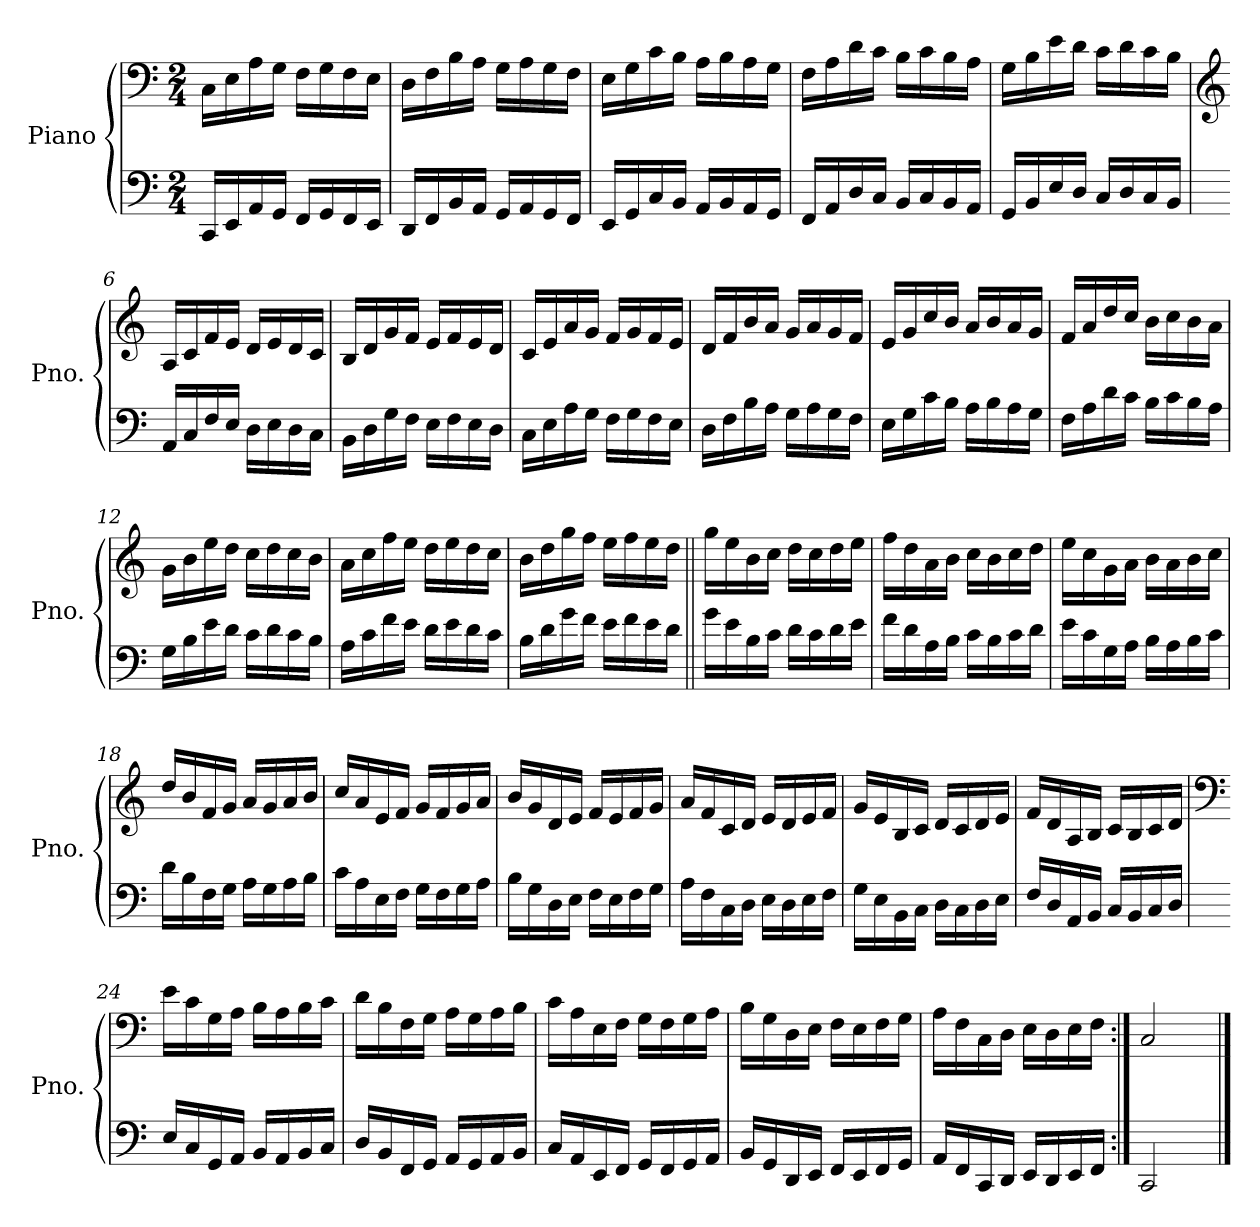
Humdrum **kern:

**kern	**kern
*part1	*part1
*staff2	*staff1
*I"Piano	*
*I'Pno.	*
*clefF4	*clefF4
*k[]	*k[]
*M2/4	*M2/4
*MM108	*MM108
=1	=1
16CC/LL	16C\LL
16EE/	16E\
16AA/	16A\
16GG/JJ	16G\JJ
16FF/LL	16F\LL
16GG/	16G\
16FF/	16F\
16EE/JJ	16E\JJ
=2	=2
16DD/LL	16D\LL
16FF/	16F\
16BB/	16B\
16AA/JJ	16A\JJ
16GG/LL	16G\LL
16AA/	16A\
16GG/	16G\
16FF/JJ	16F\JJ
=3	=3
16EE/LL	16E\LL
16GG/	16G\
16C/	16c\
16BB/JJ	16B\JJ
16AA/LL	16A\LL
16BB/	16B\
16AA/	16A\
16GG/JJ	16G\JJ
=4	=4
16FF/LL	16F\LL
16AA/	16A\
16D/	16d\
16C/JJ	16c\JJ
16BB/LL	16B\LL
16C/	16c\
16BB/	16B\
16AA/JJ	16A\JJ
=5	=5
16GG/LL	16G\LL
16BB/	16B\
16E/	16e\
16D/JJ	16d\JJ
16C/LL	16c\LL
16D/	16d\
16C/	16c\
16BB/JJ	16B\JJ
!!LO:LB:g=z
=6	=6
*	*clefG2
16AA/LL	16A/LL
16C/	16c/
16F/	16f/
16E/JJ	16e/JJ
16D\LL	16d/LL
16E\	16e/
16D\	16d/
16C\JJ	16c/JJ
=7	=7
16BB\LL	16B/LL
16D\	16d/
16G\	16g/
16F\JJ	16f/JJ
16E\LL	16e/LL
16F\	16f/
16E\	16e/
16D\JJ	16d/JJ
=8	=8
16C\LL	16c/LL
16E\	16e/
16A\	16a/
16G\JJ	16g/JJ
16F\LL	16f/LL
16G\	16g/
16F\	16f/
16E\JJ	16e/JJ
=9	=9
16D\LL	16d/LL
16F\	16f/
16B\	16b/
16A\JJ	16a/JJ
16G\LL	16g/LL
16A\	16a/
16G\	16g/
16F\JJ	16f/JJ
=10	=10
16E\LL	16e/LL
16G\	16g/
16c\	16cc/
16B\JJ	16b/JJ
16A\LL	16a/LL
16B\	16b/
16A\	16a/
16G\JJ	16g/JJ
!!LO:LB:g=z
=11	=11
16F\LL	16f/LL
16A\	16a/
16d\	16dd/
16c\JJ	16cc/JJ
16B\LL	16b\LL
16c\	16cc\
16B\	16b\
16A\JJ	16a\JJ
=12	=12
16G\LL	16g\LL
16B\	16b\
16e\	16ee\
16d\JJ	16dd\JJ
16c\LL	16cc\LL
16d\	16dd\
16c\	16cc\
16B\JJ	16b\JJ
=13	=13
16A\LL	16a\LL
16c\	16cc\
16f\	16ff\
16e\JJ	16ee\JJ
16d\LL	16dd\LL
16e\	16ee\
16d\	16dd\
16c\JJ	16cc\JJ
=14	=14
16B\LL	16b\LL
16d\	16dd\
16g\	16gg\
16f\JJ	16ff\JJ
16e\LL	16ee\LL
16f\	16ff\
16e\	16ee\
16d\JJ	16dd\JJ
=15||	=15||
16g\LL	16gg\LL
16e\	16ee\
16B\	16b\
16c\JJ	16cc\JJ
16d\LL	16dd\LL
16c\	16cc\
16d\	16dd\
16e\JJ	16ee\JJ
!!LO:LB:g=z
=16	=16
16f\LL	16ff\LL
16d\	16dd\
16A\	16a\
16B\JJ	16b\JJ
16c\LL	16cc\LL
16B\	16b\
16c\	16cc\
16d\JJ	16dd\JJ
=17	=17
16e\LL	16ee\LL
16c\	16cc\
16G\	16g\
16A\JJ	16a\JJ
16B\LL	16b\LL
16A\	16a\
16B\	16b\
16c\JJ	16cc\JJ
=18	=18
16d\LL	16dd/LL
16B\	16b/
16F\	16f/
16G\JJ	16g/JJ
16A\LL	16a/LL
16G\	16g/
16A\	16a/
16B\JJ	16b/JJ
=19	=19
16c\LL	16cc/LL
16A\	16a/
16E\	16e/
16F\JJ	16f/JJ
16G\LL	16g/LL
16F\	16f/
16G\	16g/
16A\JJ	16a/JJ
=20	=20
16B\LL	16b/LL
16G\	16g/
16D\	16d/
16E\JJ	16e/JJ
16F\LL	16f/LL
16E\	16e/
16F\	16f/
16G\JJ	16g/JJ
!!LO:LB:g=z
=21	=21
16A\LL	16a/LL
16F\	16f/
16C\	16c/
16D\JJ	16d/JJ
16E\LL	16e/LL
16D\	16d/
16E\	16e/
16F\JJ	16f/JJ
=22	=22
16G\LL	16g/LL
16E\	16e/
16BB\	16B/
16C\JJ	16c/JJ
16D\LL	16d/LL
16C\	16c/
16D\	16d/
16E\JJ	16e/JJ
=23	=23
16F/LL	16f/LL
16D/	16d/
16AA/	16A/
16BB/JJ	16B/JJ
16C/LL	16c/LL
16BB/	16B/
16C/	16c/
16D/JJ	16d/JJ
=24	=24
*	*clefF4
16E/LL	16e\LL
16C/	16c\
16GG/	16G\
16AA/JJ	16A\JJ
16BB/LL	16B\LL
16AA/	16A\
16BB/	16B\
16C/JJ	16c\JJ
=25	=25
16D/LL	16d\LL
16BB/	16B\
16FF/	16F\
16GG/JJ	16G\JJ
16AA/LL	16A\LL
16GG/	16G\
16AA/	16A\
16BB/JJ	16B\JJ
!!LO:LB:g=z
=26	=26
16C/LL	16c\LL
16AA/	16A\
16EE/	16E\
16FF/JJ	16F\JJ
16GG/LL	16G\LL
16FF/	16F\
16GG/	16G\
16AA/JJ	16A\JJ
=27	=27
16BB/LL	16B\LL
16GG/	16G\
16DD/	16D\
16EE/JJ	16E\JJ
16FF/LL	16F\LL
16EE/	16E\
16FF/	16F\
16GG/JJ	16G\JJ
=28	=28
16AA/LL	16A\LL
16FF/	16F\
16CC/	16C\
16DD/JJ	16D\JJ
16EE/LL	16E\LL
16DD/	16D\
16EE/	16E\
16FF/JJ	16F\JJ
=29:|!	=29:|!
2CC/	2C/
==	==
*-	*-
